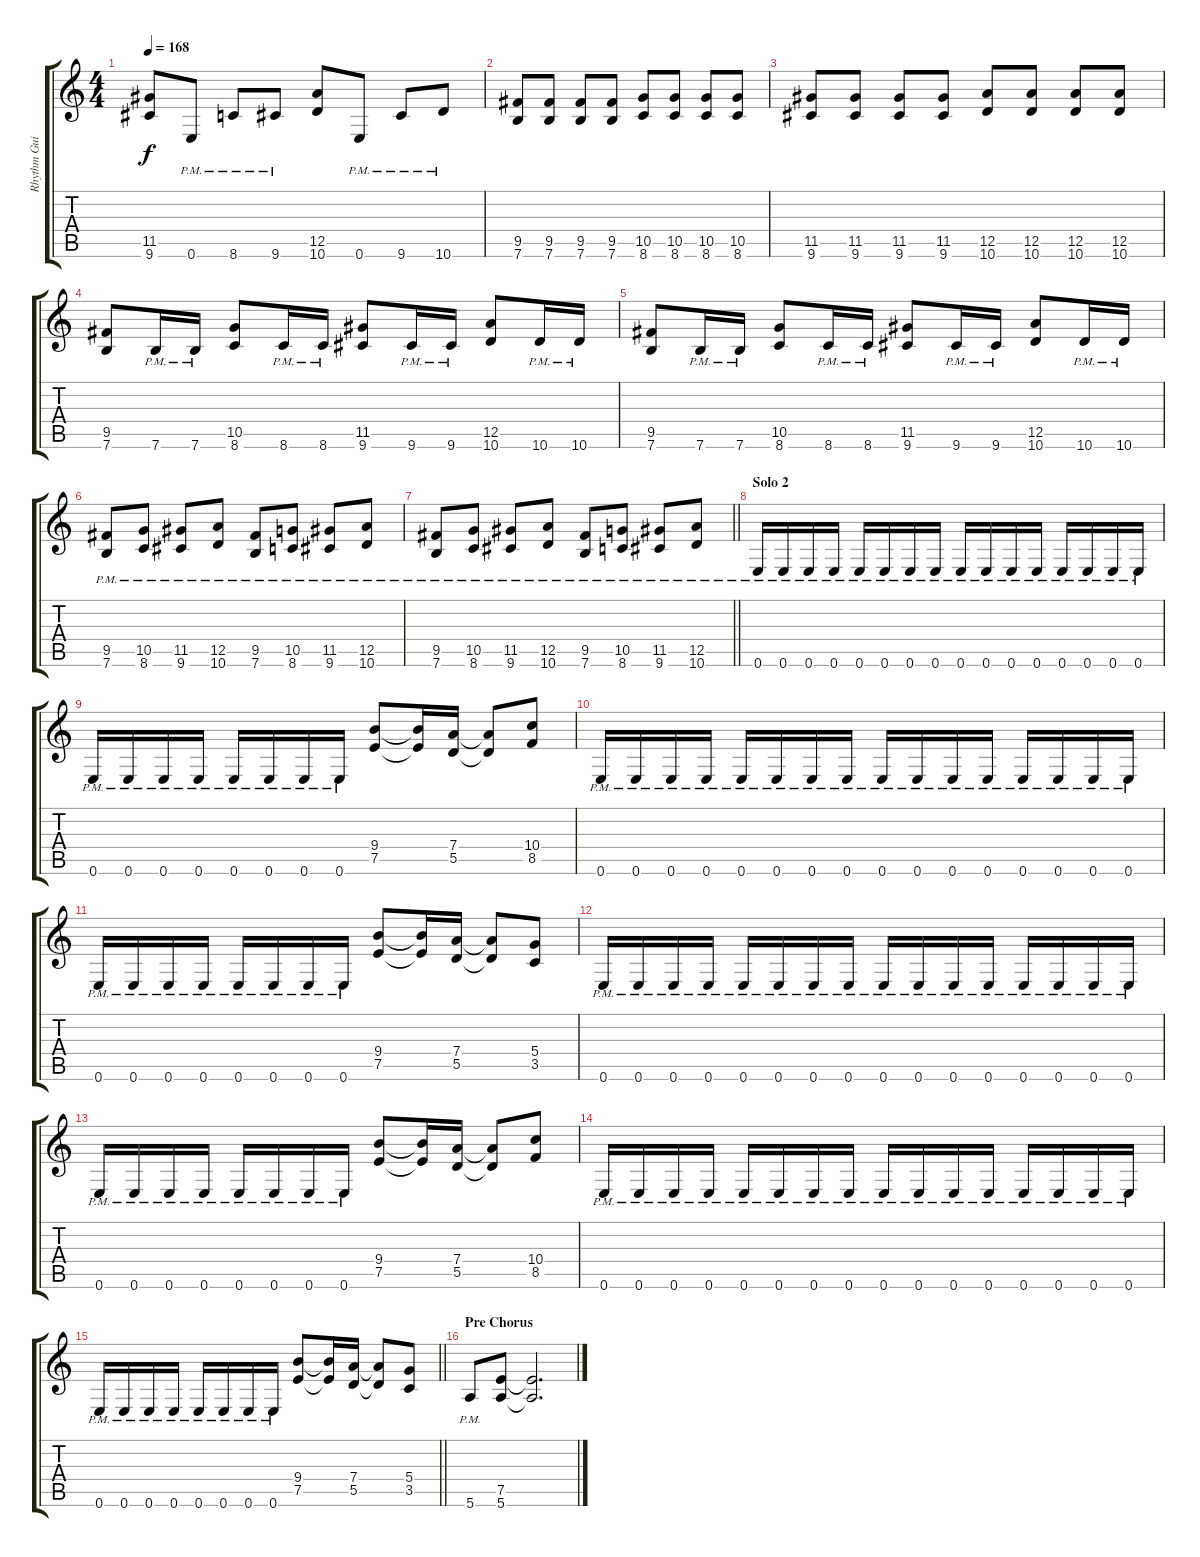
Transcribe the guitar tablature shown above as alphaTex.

\track ("Rhythm Guitar 2" "Rhythm Gui") {instrument distortionguitar}
\staff {score tabs}
\tuning (E4 B3 G3 D3 A2 E2) {hide}
\ts (4 4)
\tempo 168
\clef g2
\ks c
(11.5 9.6).8{dy f} 0.6{pm}.8 8.6{pm}.8 9.6{pm}.8 (12.5 10.6).8 0.6{pm}.8 9.6{pm}.8 10.6{pm}.8 |
(9.5 7.6).8 (9.5 7.6).8 (9.5 7.6).8 (9.5 7.6).8 (10.5 8.6).8 (10.5 8.6).8 (10.5 8.6).8 (10.5 8.6).8 |
(11.5 9.6).8 (11.5 9.6).8 (11.5 9.6).8 (11.5 9.6).8 (12.5 10.6).8 (12.5 10.6).8 (12.5 10.6).8 (12.5 10.6).8 |
(9.5 7.6).8 7.6{pm}.16 7.6{pm}.16 (10.5 8.6).8 8.6{pm}.16 8.6{pm}.16 (11.5 9.6).8 9.6{pm}.16 9.6{pm}.16 (12.5 10.6).8 10.6{pm}.16 10.6{pm}.16 |
(9.5 7.6).8 7.6{pm}.16 7.6{pm}.16 (10.5 8.6).8 8.6{pm}.16 8.6{pm}.16 (11.5 9.6).8 9.6{pm}.16 9.6{pm}.16 (12.5 10.6).8 10.6{pm}.16 10.6{pm}.16 |
(9.5{pm} 7.6{pm}).8 (10.5{pm} 8.6{pm}).8 (11.5{pm} 9.6{pm}).8 (12.5{pm} 10.6{pm}).8 (9.5{pm} 7.6{pm}).8 (10.5{pm} 8.6{pm}).8 (11.5{pm} 9.6{pm}).8 (12.5{pm} 10.6{pm}).8 |
\barLineRight lightlight
(9.5{pm} 7.6{pm}).8 (10.5{pm} 8.6{pm}).8 (11.5{pm} 9.6{pm}).8 (12.5{pm} 10.6{pm}).8 (9.5{pm} 7.6{pm}).8 (10.5{pm} 8.6{pm}).8 (11.5{pm} 9.6{pm}).8 (12.5{pm} 10.6{pm}).8 |
\section ("" "Solo 2")
0.6{pm}.16 0.6{pm}.16 0.6{pm}.16 0.6{pm}.16 0.6{pm}.16 0.6{pm}.16 0.6{pm}.16 0.6{pm}.16 0.6{pm}.16 0.6{pm}.16 0.6{pm}.16 0.6{pm}.16 0.6{pm}.16 0.6{pm}.16 0.6{pm}.16 0.6{pm}.16 |
0.6{pm}.16 0.6{pm}.16 0.6{pm}.16 0.6{pm}.16 0.6{pm}.16 0.6{pm}.16 0.6{pm}.16 0.6{pm}.16 (9.4 7.5).8 (9.4{t} 7.5{t}).16 (7.4 5.5).16 (7.4{t} 5.5{t}).8 (10.4 8.5).8 |
0.6{pm}.16 0.6{pm}.16 0.6{pm}.16 0.6{pm}.16 0.6{pm}.16 0.6{pm}.16 0.6{pm}.16 0.6{pm}.16 0.6{pm}.16 0.6{pm}.16 0.6{pm}.16 0.6{pm}.16 0.6{pm}.16 0.6{pm}.16 0.6{pm}.16 0.6{pm}.16 |
0.6{pm}.16 0.6{pm}.16 0.6{pm}.16 0.6{pm}.16 0.6{pm}.16 0.6{pm}.16 0.6{pm}.16 0.6{pm}.16 (9.4 7.5).8 (9.4{t} 7.5{t}).16 (7.4 5.5).16 (7.4{t} 5.5{t}).8 (5.4 3.5).8 |
0.6{pm}.16 0.6{pm}.16 0.6{pm}.16 0.6{pm}.16 0.6{pm}.16 0.6{pm}.16 0.6{pm}.16 0.6{pm}.16 0.6{pm}.16 0.6{pm}.16 0.6{pm}.16 0.6{pm}.16 0.6{pm}.16 0.6{pm}.16 0.6{pm}.16 0.6{pm}.16 |
0.6{pm}.16 0.6{pm}.16 0.6{pm}.16 0.6{pm}.16 0.6{pm}.16 0.6{pm}.16 0.6{pm}.16 0.6{pm}.16 (9.4 7.5).8 (9.4{t} 7.5{t}).16 (7.4 5.5).16 (7.4{t} 5.5{t}).8 (10.4 8.5).8 |
0.6{pm}.16 0.6{pm}.16 0.6{pm}.16 0.6{pm}.16 0.6{pm}.16 0.6{pm}.16 0.6{pm}.16 0.6{pm}.16 0.6{pm}.16 0.6{pm}.16 0.6{pm}.16 0.6{pm}.16 0.6{pm}.16 0.6{pm}.16 0.6{pm}.16 0.6{pm}.16 |
\barLineRight lightlight
0.6{pm}.16 0.6{pm}.16 0.6{pm}.16 0.6{pm}.16 0.6{pm}.16 0.6{pm}.16 0.6{pm}.16 0.6{pm}.16 (9.4 7.5).8 (9.4{t} 7.5{t}).16 (7.4 5.5).16 (7.4{t} 5.5{t}).8 (5.4 3.5).8 |
\section ("" "Pre Chorus")
5.6{pm}.8 (7.5 5.6).8 (7.5{t} 5.6{t}).2{d}
